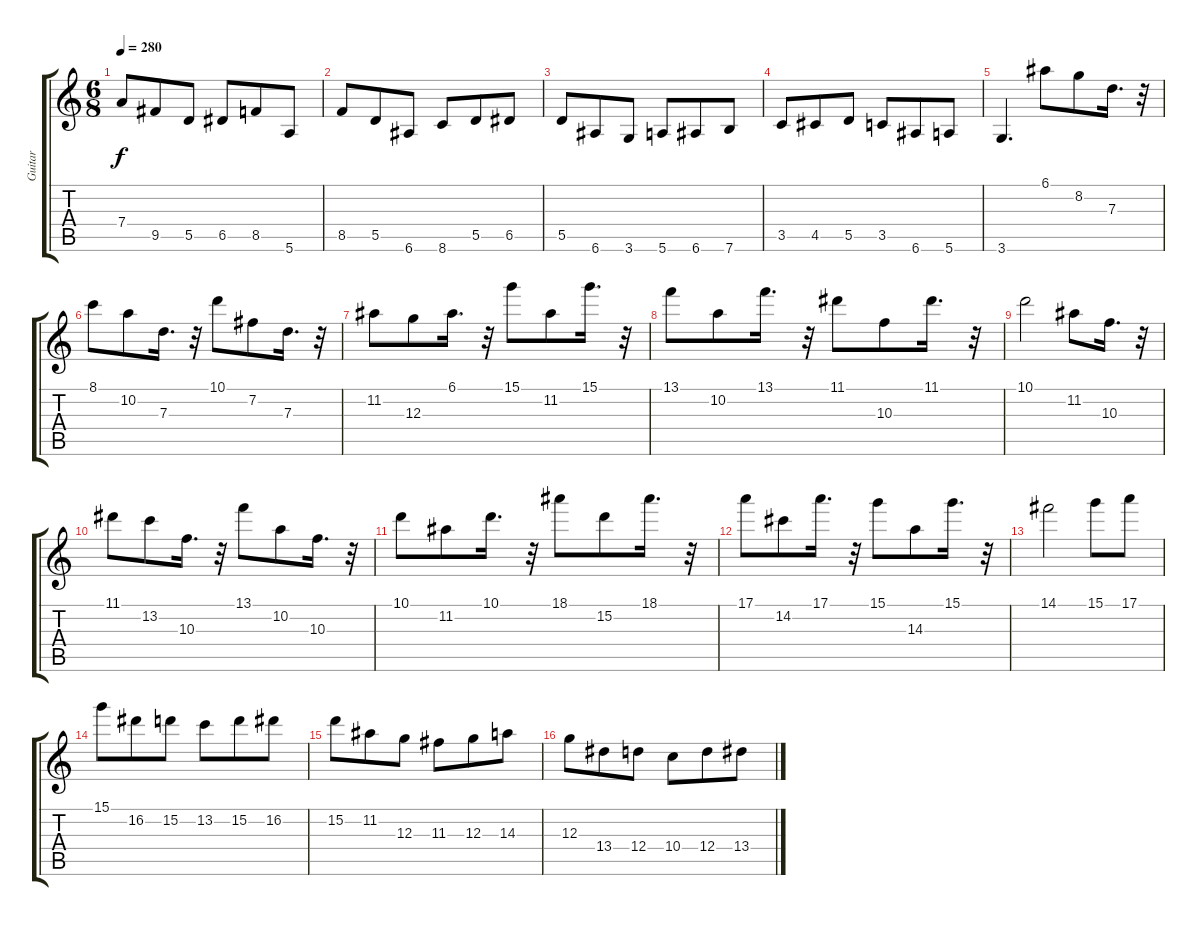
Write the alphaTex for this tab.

\track ("Guitar" "Guitar") {instrument distortionguitar}
\staff {score tabs}
\tuning (E4 B3 G3 D3 A2 E2) {hide}
\ts (6 8)
\tempo 280
\clef g2
\ks c
7.4.8{dy f} 9.5.8 5.5.8 6.5.8 8.5.8 5.6.8 |
8.5.8 5.5.8 6.6.8 8.6.8 5.5.8 6.5.8 |
5.5.8 6.6.8 3.6.8 5.6.8 6.6.8 7.6.8 |
3.5.8 4.5.8 5.5.8 3.5.8 6.6.8 5.6.8 |
3.6.4{d} 6.1.8 8.2.8 7.3.16{d} r.32 |
8.1.8 10.2.8 7.3.16{d} r.32 10.1.8 7.2.8 7.3.16{d} r.32 |
11.2.8 12.3.8 6.1.16{d} r.32 15.1.8 11.2.8 15.1.16{d} r.32 |
13.1.8 10.2.8 13.1.16{d} r.32 11.1.8 10.3.8 11.1.16{d} r.32 |
10.1.2 11.2.8 10.3.16{d} r.32 |
11.1.8 13.2.8 10.3.16{d} r.32 13.1.8 10.2.8 10.3.16{d} r.32 |
10.1.8 11.2.8 10.1.16{d} r.32 18.1.8 15.2.8 18.1.16{d} r.32 |
17.1.8 14.2.8 17.1.16{d} r.32 15.1.8 14.3.8 15.1.16{d} r.32 |
14.1.2 15.1.8 17.1.8 |
15.1.8 16.2.8 15.2.8 13.2.8 15.2.8 16.2.8 |
15.2.8 11.2.8 12.3.8 11.3.8 12.3.8 14.3.8 |
12.3.8 13.4.8 12.4.8 10.4.8 12.4.8 13.4.8
